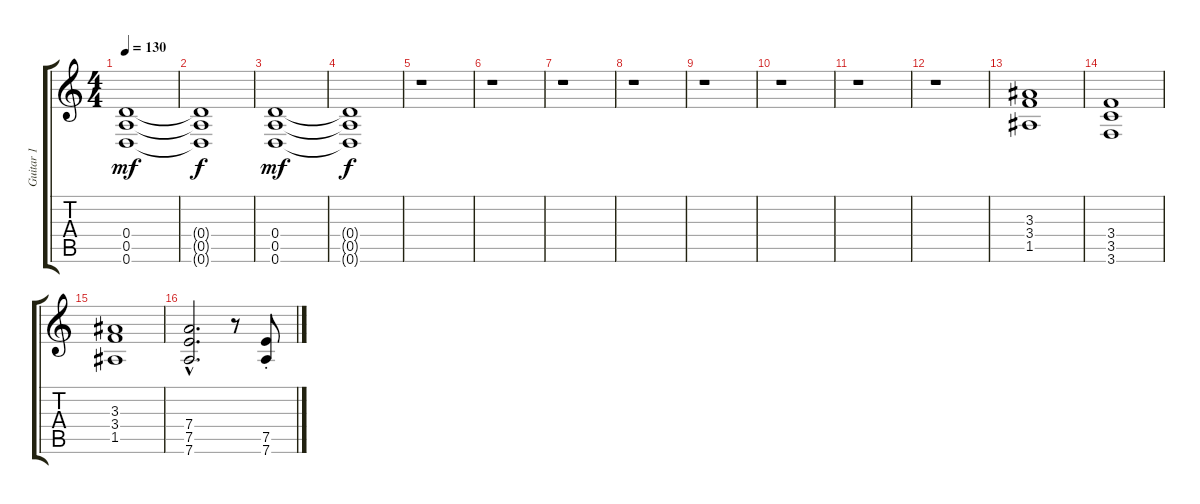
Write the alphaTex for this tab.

\track ("Guitar 1" "Guitar 1") {instrument distortionguitar}
\staff {score tabs}
\tuning (E4 B3 G3 D3 A2 D2) {hide}
\ts (4 4)
\tempo 130
\clef g2
\ks c
(0.4 0.5 0.6).1{dy mf} |
(0.4{t} 0.5{t} 0.6{t}).1{dy f} |
(0.4 0.5 0.6).1{dy mf} |
(0.4{t} 0.5{t} 0.6{t}).1{dy f} |
r.1 |
r.1 |
r.1 |
r.1 |
r.1 |
r.1 |
r.1 |
r.1 |
(3.3 3.4 1.5).1 |
(3.4 3.5 3.6).1 |
(3.3 3.4 1.5).1 |
(7.4{hac} 7.5{hac} 7.6{hac}).2{d} r.8 (7.5{st} 7.6{st}).8
